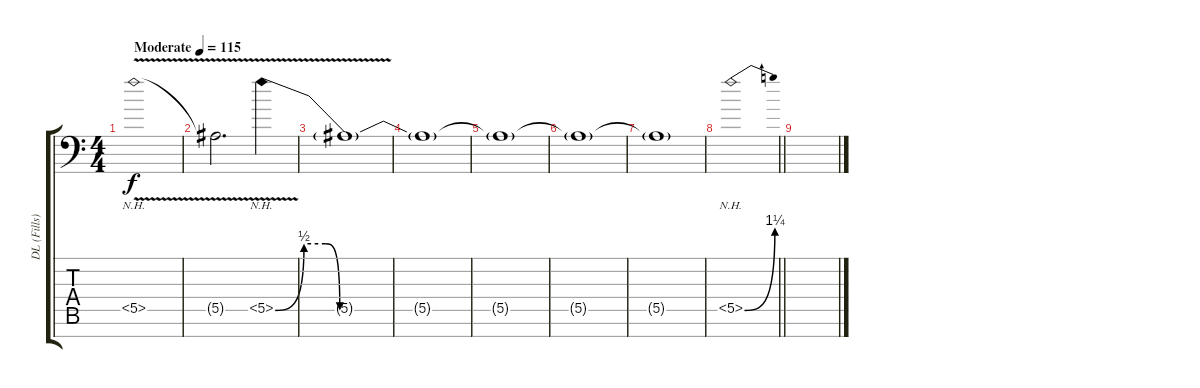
\track ("DL (Fills)" "DL (Fills)") {instrument distortionguitar}
\staff {score tabs}
\tuning (C4 G3 Eb3 Bb2 F2 C2 F1) {hide}
\ts (4 4)
\tempo (115 "Moderate")
\clef f4
\ks c
5.5{nh v}.1{dy f instrument distortionguitar} |
5.5{t}.2{d} 5.5{be (custom 0 0 4 2 7 2 9 0 60 0) nh v}.4 |
5.5{t}.1 |
5.5{t}.1 |
5.5{t}.1 |
5.5{t}.1 |
5.5{t}.1 |
\barLineRight lightlight
5.5{be (bend 0 0 60 5) nh}.1 |
\section ("" "")
